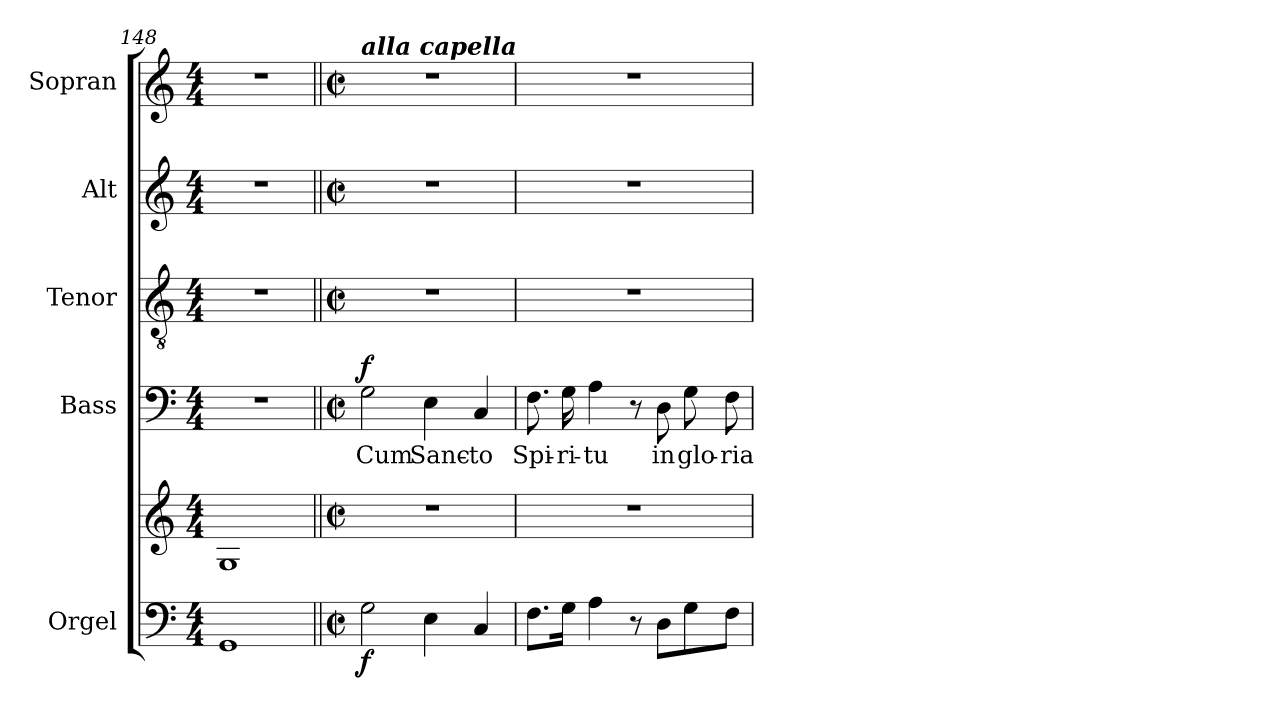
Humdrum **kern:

**kern	**kern	**dynam	**kern	**text	**dynam	**kern	**kern	**kern
*part5	*part5	*part5	*part4	*part4	*part4	*part3	*part2	*part1
*staff6	*staff5	*staff5/6	*staff4	*staff4	*staff4	*staff3	*staff2	*staff1
*I"Orgel	*	*	*I"Bass	*	*	*I"Tenor	*I"Alt	*I"Sopran
*I'Org.	*	*	*I'B	*	*	*I'T	*I'A	*I'S
*clefF4	*clefG2	*	*clefF4	*	*	*clefGv2	*clefG2	*clefG2
*k[]	*k[]	*	*k[]	*	*	*k[]	*k[]	*k[]
*C:	*C:	*	*C:	*	*	*C:	*C:	*C:
*M4/4	*M4/4	*	*M4/4	*	*	*M4/4	*M4/4	*M4/4
=148	=148	=148	=148	=148	=148	=148	=148	=148
1GG	1G	.	1r	.	.	1r	1r	1r
=149||	=149||	=149||	=149||	=149||	=149||	=149||	=149||	=149||
*M2/2	*M2/2	*	*M2/2	*	*	*M2/2	*M2/2	*M2/2
*met(c|)	*met(c|)	*	*met(c|)	*	*	*met(c|)	*met(c|)	*met(c|)
!	!	!	!	!	!	!	!	!LO:TX:a:Bi:t=alla capella
!	!	!LO:DY:b=2	!	!LO:LY:b	!LO:DY:a	!	!	!
2G\	1r	f	2G\	Cum	f	1r	1r	1r
!	!	!	!	!LO:LY:b	!	!	!	!
4E\	.	.	4E\	Sanc-	.	.	.	.
!	!	!	!	!LO:LY:b	!	!	!	!
4C/	.	.	4C/	-to	.	.	.	.
!!LO:LB:g=z
=150	=150	=150	=150	=150	=150	=150	=150	=150
!	!	!	!	!LO:LY:b	!	!	!	!
8.F\L	1r	.	8.F\	Spi-	.	1r	1r	1r
!	!	!	!	!LO:LY:b	!	!	!	!
16G\Jk	.	.	16G\	-ri-	.	.	.	.
!	!	!	!	!LO:LY:b	!	!	!	!
4A\	.	.	4A\	-tu	.	.	.	.
8r	.	.	8r	.	.	.	.	.
!	!	!	!	!LO:LY:b	!	!	!	!
8D\L	.	.	8D\	in	.	.	.	.
!	!	!	!	!LO:LY:b	!	!	!	!
8G\	.	.	8G\	glo-	.	.	.	.
!	!	!	!	!LO:LY:b	!	!	!	!
8F\J	.	.	8F\	-ria	.	.	.	.
=	=	=	=	=	=	=	=	=
*-	*-	*-	*-	*-	*-	*-	*-	*-
